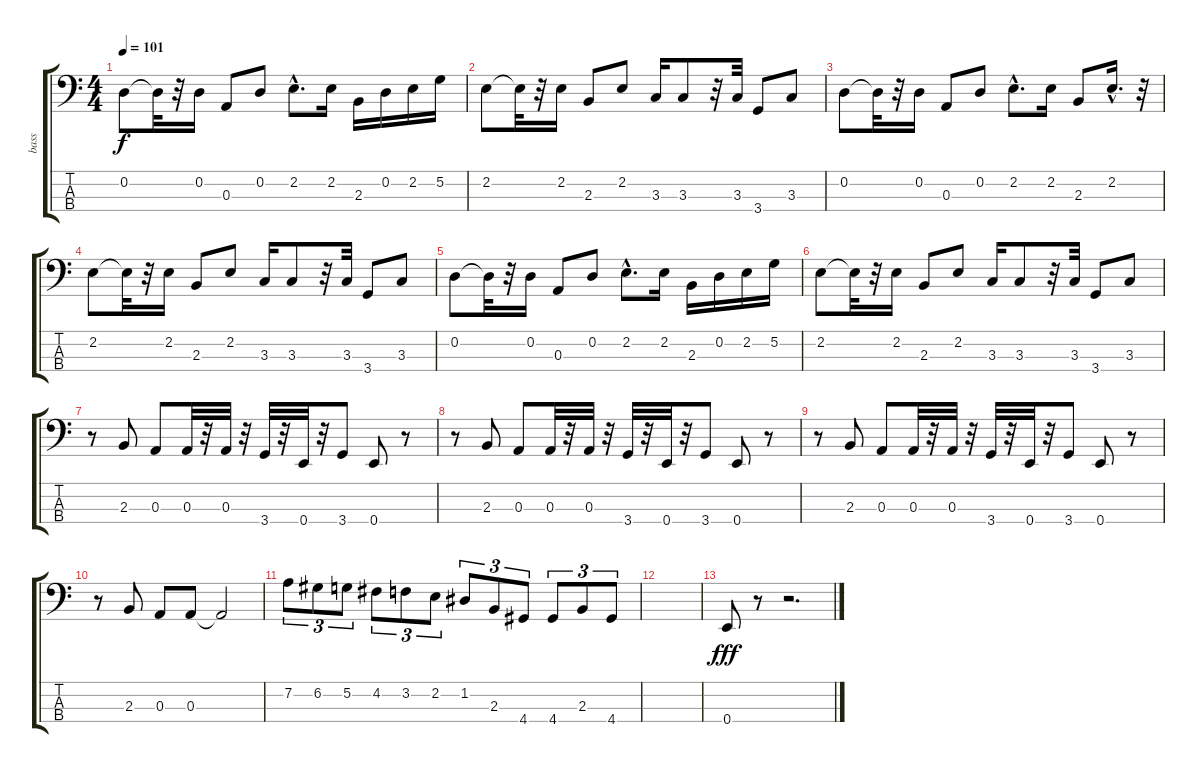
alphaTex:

\track ("bass" "bass") {instrument electricbassfinger}
\staff {score tabs}
\tuning (G2 D2 A1 E1) {hide}
\ts (4 4)
\tempo 101
\clef f4
\ks c
0.2.8{dy f} 0.2{t}.32 r.32 0.2.16 0.3.8 0.2.8 2.2{hac}.8{d} 2.2.16 2.3.16 0.2.16 2.2.16 5.2.16 |
2.2.8 2.2{t}.32 r.32 2.2.16 2.3.8 2.2.8 3.3.16 3.3.8 r.32 3.3.32 3.4.8 3.3.8 |
0.2.8 0.2{t}.32 r.32 0.2.16 0.3.8 0.2.8 2.2{hac}.8{d} 2.2.16 2.3.8 2.2{hac}.16{d} r.32 |
2.2.8 2.2{t}.32 r.32 2.2.16 2.3.8 2.2.8 3.3.16 3.3.8 r.32 3.3.32 3.4.8 3.3.8 |
0.2.8 0.2{t}.32 r.32 0.2.16 0.3.8 0.2.8 2.2{hac}.8{d} 2.2.16 2.3.16 0.2.16 2.2.16 5.2.16 |
2.2.8 2.2{t}.32 r.32 2.2.16 2.3.8 2.2.8 3.3.16 3.3.8 r.32 3.3.32 3.4.8 3.3.8 |
r.8 2.3.8 0.3.8 0.3.32 r.32 0.3.32 r.32 3.4.32 r.32 0.4.32 r.32 3.4.8 0.4.8 r.8 |
r.8 2.3.8 0.3.8 0.3.32 r.32 0.3.32 r.32 3.4.32 r.32 0.4.32 r.32 3.4.8 0.4.8 r.8 |
r.8 2.3.8 0.3.8 0.3.32 r.32 0.3.32 r.32 3.4.32 r.32 0.4.32 r.32 3.4.8 0.4.8 r.8 |
r.8 2.3.8 0.3.8 0.3.8 0.3{t}.2 |
7.2.8{tu (3 2)} 6.2.8{tu (3 2)} 5.2.8{tu (3 2)} 4.2.8{tu (3 2)} 3.2.8{tu (3 2)} 2.2.8{tu (3 2)} 1.2.8{tu (3 2)} 2.3.8{tu (3 2)} 4.4.8{tu (3 2)} 4.4.8{tu (3 2)} 2.3.8{tu (3 2)} 4.4.8{tu (3 2)} |
|
0.4.8{dy fff} r.8 r.2{d}
